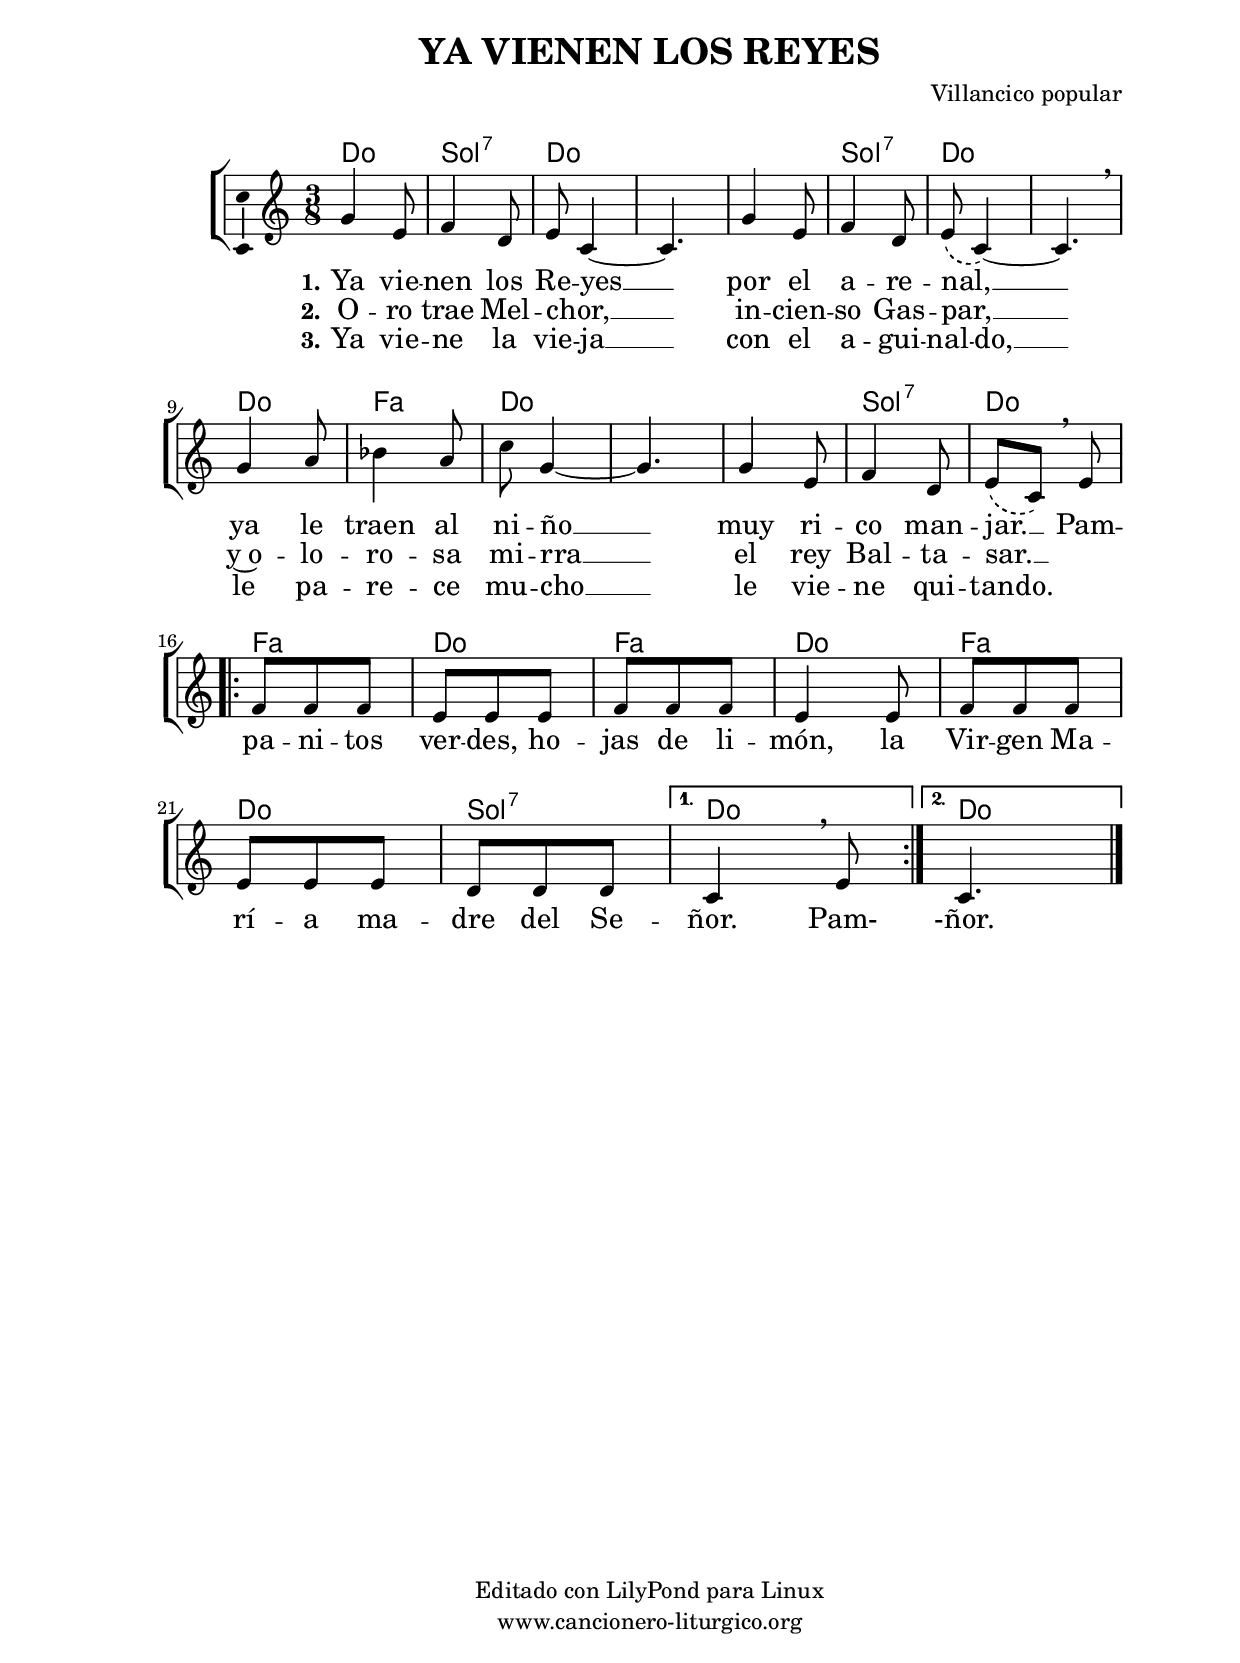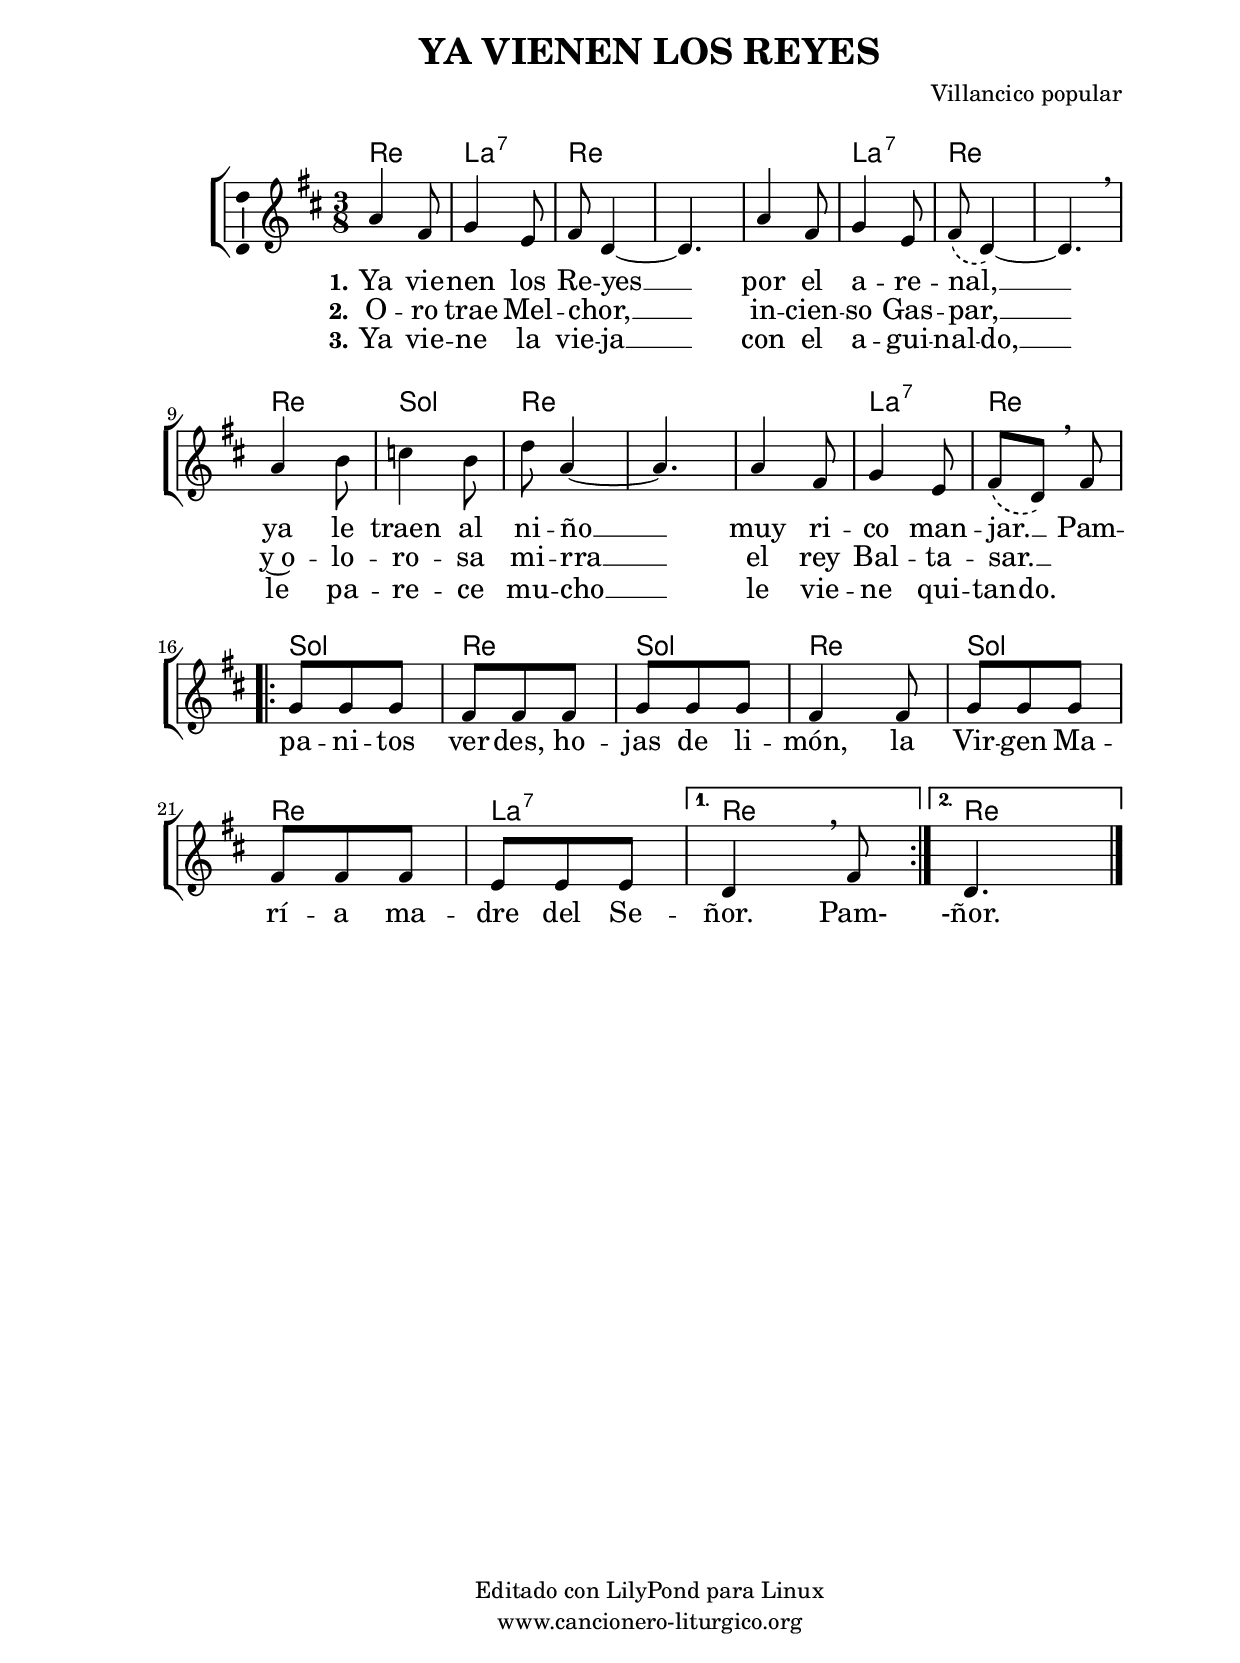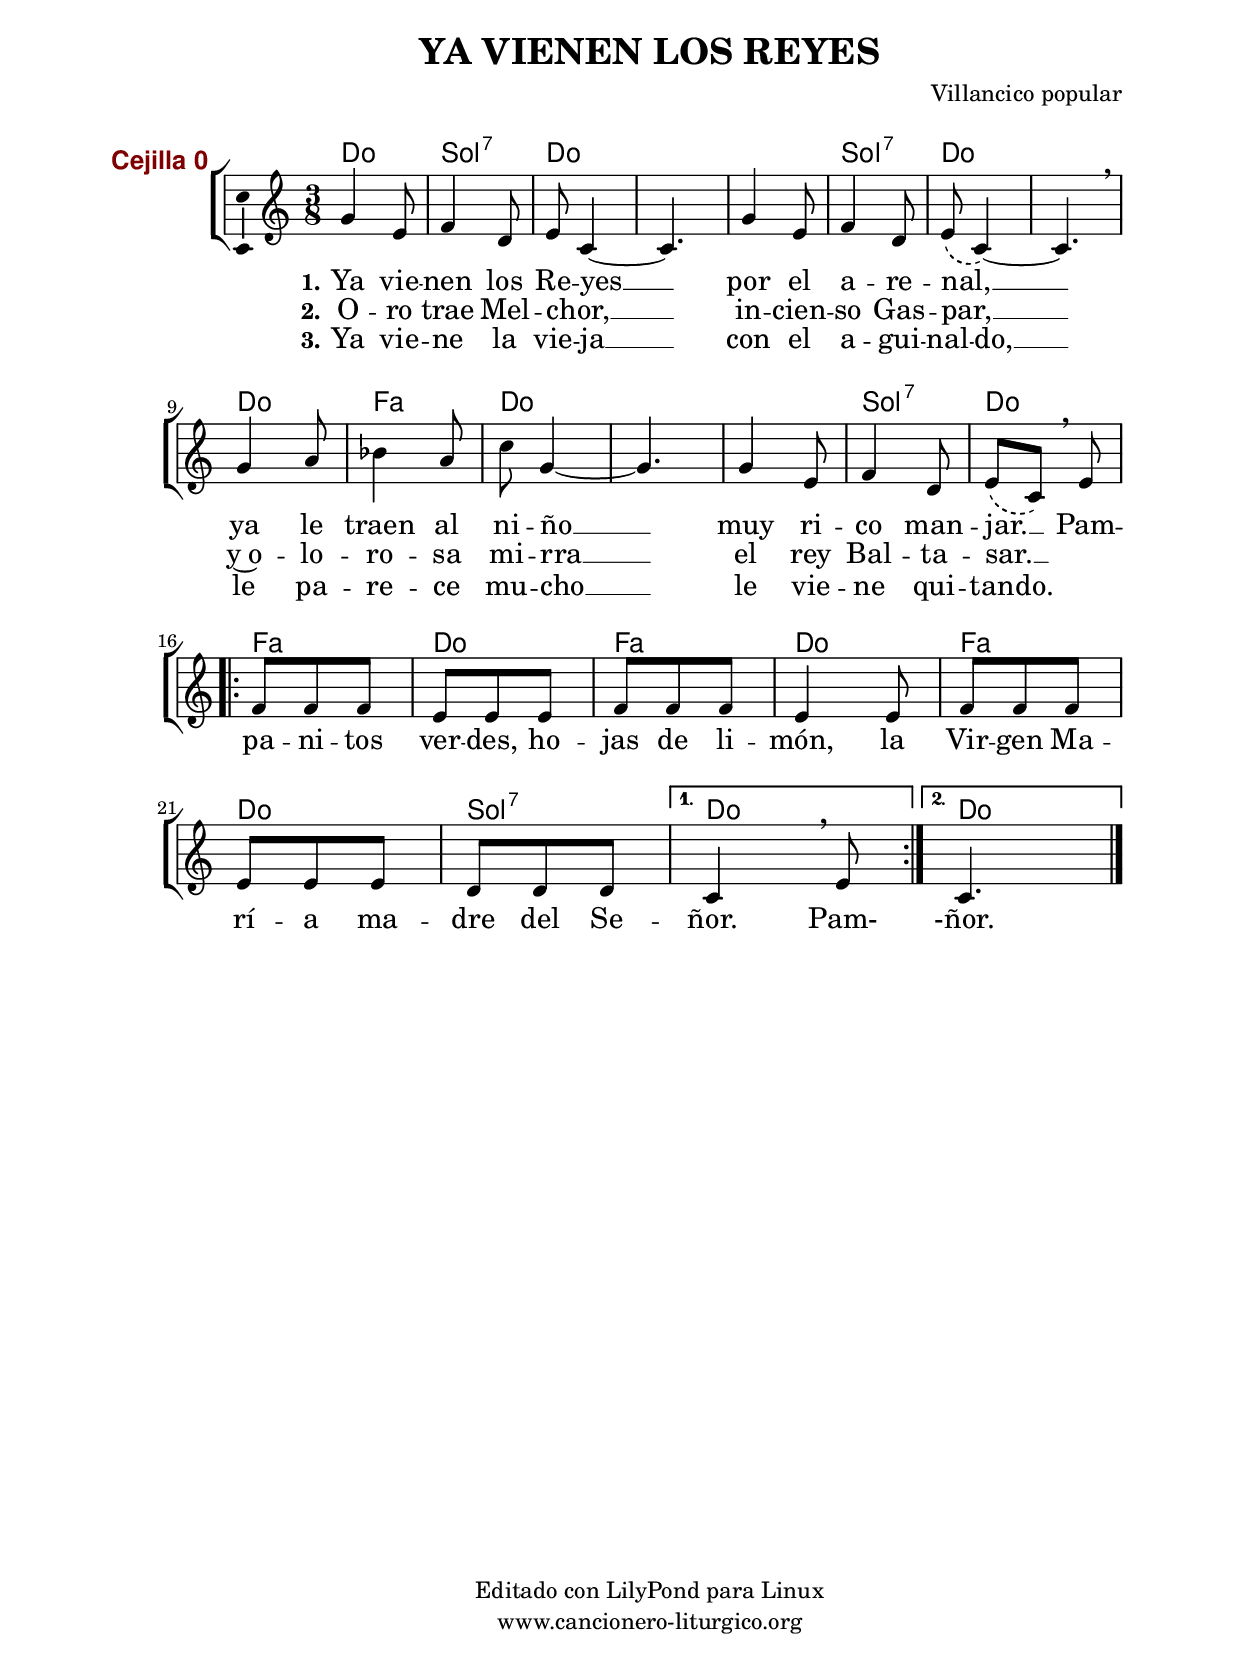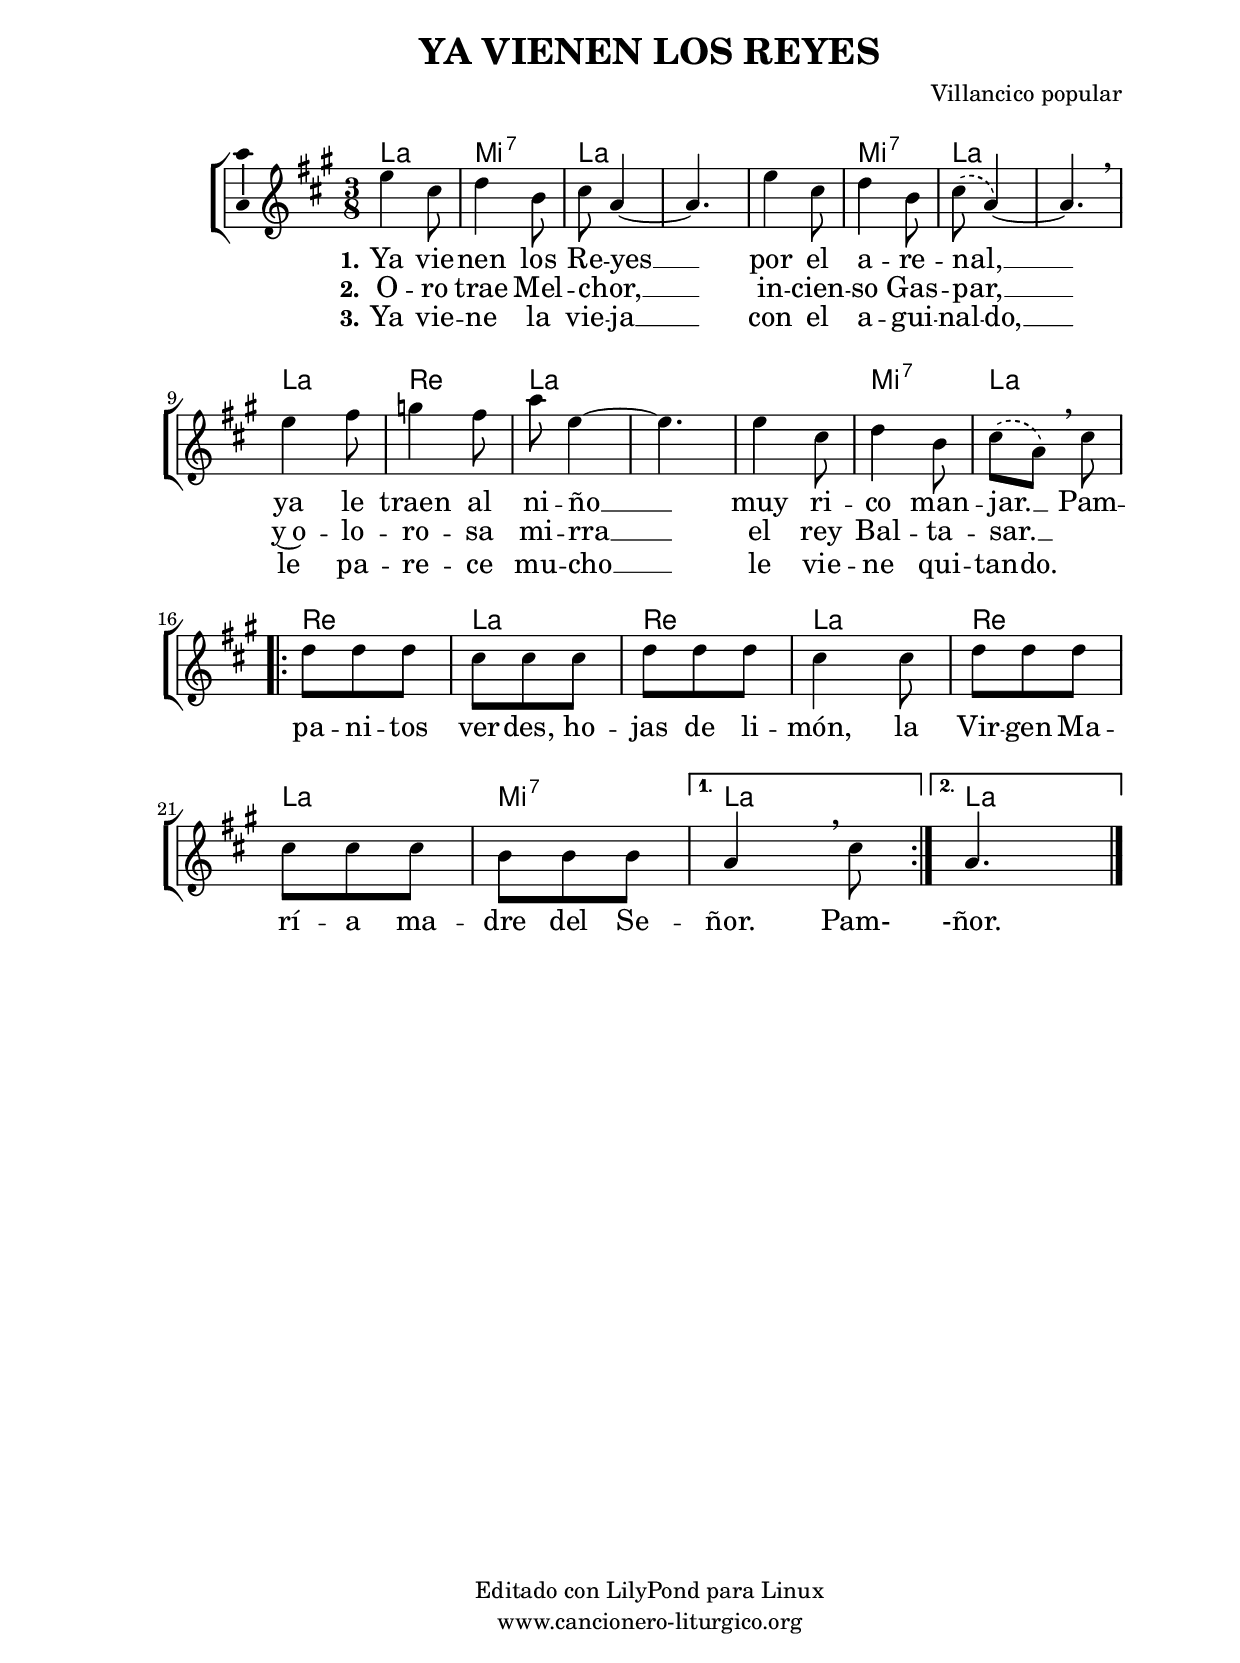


%versión de lilypond para la que se ha escrito esta partitura:
\version "2.16.0"

	%Tamaño papel
	#(set-default-paper-size "a4")
	%Tamaño partitura
	#(set-global-staff-size 20)
	%No responde al pulsar sobre una nota
	#(ly:set-option 'point-and-click #f)

%parámetros del encabezamiento:
\header {
	title = "YA VIENEN LOS REYES"
	subtitle = ""
	composer = "Villancico popular"
	poet = ""
	%meter = "Tono original: Fa M"
	arranger = ""
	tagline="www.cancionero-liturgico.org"
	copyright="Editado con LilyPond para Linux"
	tiempo = ""
	usos = ""
	letra = ""
	}

%parámetros asociados al papel:
\paper  {
	oddHeaderMarkup = \markup {\fill-line { \on-the-fly #not-first-page \fromproperty #'header:title \on-the-fly #not-first-page \fromproperty #'header:composer }}
	evenHeaderMarkup = \markup {\fill-line { \fromproperty #'header:composer \fromproperty #'header:title }}
	#(set-paper-size "a4")
	print-page-number = ##f
	first-page-number = 1
	print-first-page-number = ##f
%	head-separation = 3.0 \cm
	top-margin = 2.0 \cm
	bottom-margin = 0.5\cm
%%%	bottom-margin = -1.0\cm
	left-margin = 3.0 \cm
	line-width = 16.0 \cm 
	indent = 8\mm
	interscoreline = 2.\mm
	between-system-space = 15\mm
%	para que las partituras no llenen la hoja:
	ragged-bottom = ##t
%	idem para la última hoja:
	ragged-last-bottom = ##f
%	para que las partituras llenen el ancho del papel:
	ragged-last = ##f
	after-title-space = 2.5 \cm
%page-count=1
%system-count=5

	%Flexible Vertical Spacing
%	markup-markup-spacing =
%	#'((basic-distance . 15) (minimum-distance . 15) (padding . 3))
	markup-system-spacing =
	#'((basic-distance . 15) (minimum-distance . 15) (padding . 3))
	system-system-spacing =
	#'((basic-distance . 15) (minimum-distance . 15) (padding . 3))
	score-system-spacing =
	#'((basic-distance . 15) (minimum-distance . 15) (padding . 5))
%	top-system-spacing = % header
%	#'((basic-distance . 8) (minimum-distance . 0) (padding . 0))
%	top-markup-spacing =
%	#'((basic-distance . 20) (minimum-distance . 20) (padding . 0))
	last-bottom-spacing = % footer
	#'((basic-distance . 5) (minimum-distance . 5) (padding . 0))
%	score-markup-spacing =
%	#'((basic-distance . 16) (minimum-distance . 13) (padding . 0))

	}


%parámetros que afectan a toda la partitura:
global =  {
	%clave de sol (G):
	\clef G
	%armadura:
	\transpose f c
	\key f \major
	\tempo 4.=66
	\set Score.tempoHideNote = ##t
	}


acordes = {
	\italianChords
	\chordmode {
	\transpose f c
{

f4. c:7 f f f c:7 f f f bes f f f c:7 f
\repeat volta 2 {
bes4. f bes f bes f c:7
}
\alternative{
{
f4.
}
{
f4.
}
}

	}
	}
}



melodia = 
	\transpose f c
{
\time 3/8

\relative c''{

\phrasingSlurDashed

c4 a8
bes4 g8
a8 f4~
f4.
c'4 a8
bes4 g8
a8\( f4\)~
f4. \breathe

\break 

c'4 d8
ees4 d8
f8 c4~
c4.
c4 a8
bes4 g8
a8\( f\) \breathe a

\break

\repeat volta 2 {
bes8 bes bes
a8 a a
bes8 bes bes
a4 a8
bes8 bes bes
a8 a a
g8 g g
}
\alternative{
{
f4 \breathe a8
}
{
f4.
}
}


\bar "|."

}
}


texto = \lyricmode {

\set stanza = "1." 
Ya vie -- nen los Re -- yes __
por el a -- re -- nal, __ _
ya le traen al ni -- ño __
muy ri -- co man -- jar. __ _
Pam -- pa -- ni -- tos ver -- des,
ho -- jas de li -- món,
la Vir -- gen Ma -- rí -- a ma -- dre del Se -- ñor.
Pam-
-ñor.

}

textodos = \lyricmode {

\set stanza = "2." 
O -- ro trae Mel -- chor, __ _
in -- cien -- so Gas -- par, __ _
y~o -- lo -- ro -- sa mi -- rra __
el rey Bal -- ta -- sar. __ _

}

textotres = \lyricmode {

\set stanza = "3." 
Ya vie -- ne la vie -- ja __
con el a -- gui -- nal -- do, __
le pa -- re -- ce mu -- cho __
le vie -- ne qui -- tan -- do. 

}

textocuatro = \lyricmode {

\set stanza = "4." 

}

acordesStaff = \context ChordNames = acordesStaff <<
	\set chordChanges = ##t
	\acordes
	>>


%%%%%%%%%%%%%%%%%%%%%%%%%%%%%%%%%%% CEJILLA %%%%%%%%%%%%%%%%%%%%%%%%%%%%%%%%%%%
acordescejilla = {
%%%	\override ChordNames.ChordName #'font-size = #-1
%%%	\override ChordNames.ChordName #'font-series = #'bold
	\transpose c c {
		\acordes
		}
	}

acordescejillaStaff = \context ChordNames = acordescejillaStaff <<
	\set Staff.instrumentName = \markup \with-color #darkred \larger \bold \sans "Cejilla 0"
	\set chordChanges = ##t
	\acordescejilla
	>>
%%%%%%%%%%%%%%%%%%%%%%%%%%%%%%%%%%% CEJILLA %%%%%%%%%%%%%%%%%%%%%%%%%%%%%%%%%%%


vozStaff = \context Voice = vozStaff
\with {\consists "Ambitus_engraver"}
<<
%	\set Staff.instrumentName = ""
%	\set Staff.shortInstrumentName = ""
%	\set Staff.midiInstrument = #"clarinet"
%	\set Staff.midiInstrument = #"cello"
	\set Staff.midiInstrument = #"flute"
%	\set Staff.midiInstrument = #"electric guitar (jazz)"
%	\set Staff.midiInstrument = #"english horn"
%	\set Staff.midiInstrument = #"violin"
%	\set Staff.midiInstrument = #"glockenspiel"
	\set Staff.midiMinimumVolume = #0.7
	\set Staff.midiMaximumVolume = #0.9
	\global
	\melodia
	>>


textoStaff = \context Lyrics = textoStaff <<
	\lyricsto vozStaff \texto
	>>

textodosStaff = \context Lyrics = textodosStaff <<
	\lyricsto vozStaff \textodos
	>>

textotresStaff = \context Lyrics = textotresStaff <<
	\lyricsto vozStaff \textotres
	>>

textocuatroStaff = \context Lyrics = textocuatroStaff <<
	\lyricsto vozStaff \textocuatro
	>>


\book {
	\score {
		\context ChoirStaff {
			\override StaffGroup.SystemStartBracket #'collapse-height = #1
			\override Score.SystemStartBar #'collapse-height = #1
			<<
			\acordesStaff
			\vozStaff
			\textoStaff
			\textodosStaff
			\textotresStaff
			\textocuatroStaff
			>>
			}
		\layout {
	    		\context {
				\Lyrics
				\override LyricText #'font-size = #2
				}
	   		 \context {
				\Score
				\override StaffSymbol #'staff-space = #(magstep +3)
				}
			}
		}
	\score {
		\unfoldRepeats
		\context ChoirStaff {
			<<
			\acordesStaff
			\vozStaff
			>>
			}
		\midi {
	  		\context {
	  			\Score
				tempoWholesPerMinute = #(ly:make-moment 70 4)
				}
			}
		}
	}


%Partitura para guitarra
#(define output-suffix "G")
\book {
	\score {
		\context ChoirStaff {
			\override StaffGroup.SystemStartBracket #'collapse-height = #1
			\override Score.SystemStartBar #'collapse-height = #1
			<<
			\acordescejillaStaff
			\vozStaff
			\textoStaff
			\textodosStaff
			\textotresStaff
			\textocuatroStaff
			>>
			}
		\layout {
%%%%%%%%%%%%%%%%%%%%%%%%%%%%%%%%%%% CEJILLA %%%%%%%%%%%%%%%%%%%%%%%%%%%%%%%%%%%
			\context {
				\ChordNames \consists Instrument_name_engraver
				}
%%%%%%%%%%%%%%%%%%%%%%%%%%%%%%%%%%% CEJILLA %%%%%%%%%%%%%%%%%%%%%%%%%%%%%%%%%%%
	    		\context {
				\Lyrics
				\override LyricText #'font-size = #2
				}
	   		 \context {
				\Score
				\override StaffSymbol #'staff-space = #(magstep +3)
				}
			}
		}
	}


#(define output-suffix "C")
\book {
	\score {
		\context ChoirStaff {
			\override StaffGroup.SystemStartBracket #'collapse-height = #1
			\override Score.SystemStartBar #'collapse-height = #1
\transpose c d
			<<
			\acordesStaff
			\vozStaff
			\textoStaff
			\textodosStaff
			\textotresStaff
			\textocuatroStaff
			>>
			}
		\layout {
	    		\context {
				\Lyrics
				\override LyricText #'font-size = #2
				}
	   		 \context {
				\Score
				\override StaffSymbol #'staff-space = #(magstep +3)
				}
			}
		}
	}


#(define output-suffix "S")
\book {
	\score {
		\context ChoirStaff {
			\override StaffGroup.SystemStartBracket #'collapse-height = #1
			\override Score.SystemStartBar #'collapse-height = #1
\transpose c a
			<<
			\acordesStaff
			\vozStaff
			\textoStaff
			\textodosStaff
			\textotresStaff
			\textocuatroStaff
			>>
			}
		\layout {
	    		\context {
				\Lyrics
				\override LyricText #'font-size = #2
				}
	   		 \context {
				\Score
				\override StaffSymbol #'staff-space = #(magstep +3)
				}
			}
		}
	}


